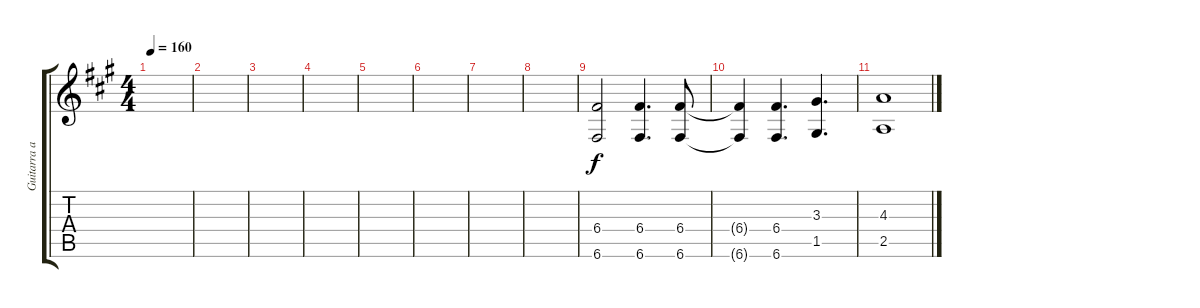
\track ("Guitarra acústica" "Guitarra a") {instrument electricguitarclean}
\staff {score tabs}
\tuning (D4 A3 F3 C3 G2 C2) {hide}
\ts (4 4)
\tempo 160
\clef g2
\ks a
|
|
|
|
|
|
|
|
(6.4 6.6).2{dy f} (6.4 6.6).4{d} (6.4 6.6).8 |
(6.4{t} 6.6{t}).4 (6.4 6.6).4{d} (3.3 1.5).4{d} |
(4.3 2.5).1
